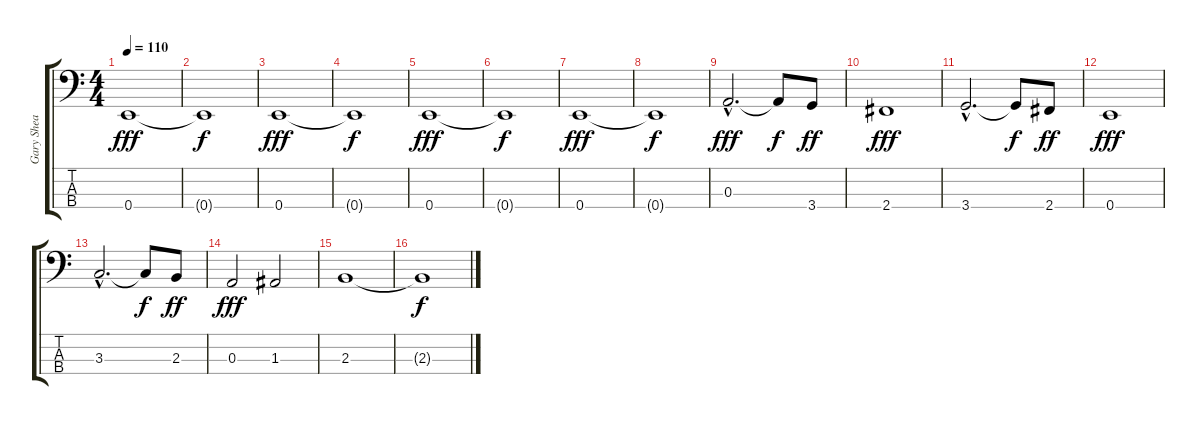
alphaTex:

\track ("Gary Shea" "Gary Shea") {instrument electricbasspick}
\staff {score tabs}
\tuning (G2 D2 A1 E1) {hide}
\ts (4 4)
\tempo 110
\clef f4
\ks c
0.4.1{dy fff} |
0.4{t}.1{dy f} |
0.4.1{dy fff} |
0.4{t}.1{dy f} |
0.4.1{dy fff} |
0.4{t}.1{dy f} |
0.4.1{dy fff} |
0.4{t}.1{dy f} |
0.3{hac}.2{d dy fff} 0.3{t}.8{dy f} 3.4.8{dy ff} |
2.4.1{dy fff} |
3.4{hac}.2{d} 3.4{t}.8{dy f} 2.4.8{dy ff} |
0.4.1{dy fff} |
3.3{hac}.2{d} 3.3{t}.8{dy f} 2.3.8{dy ff} |
0.3.2{dy fff} 1.3.2 |
2.3.1 |
2.3{t}.1{dy f}
